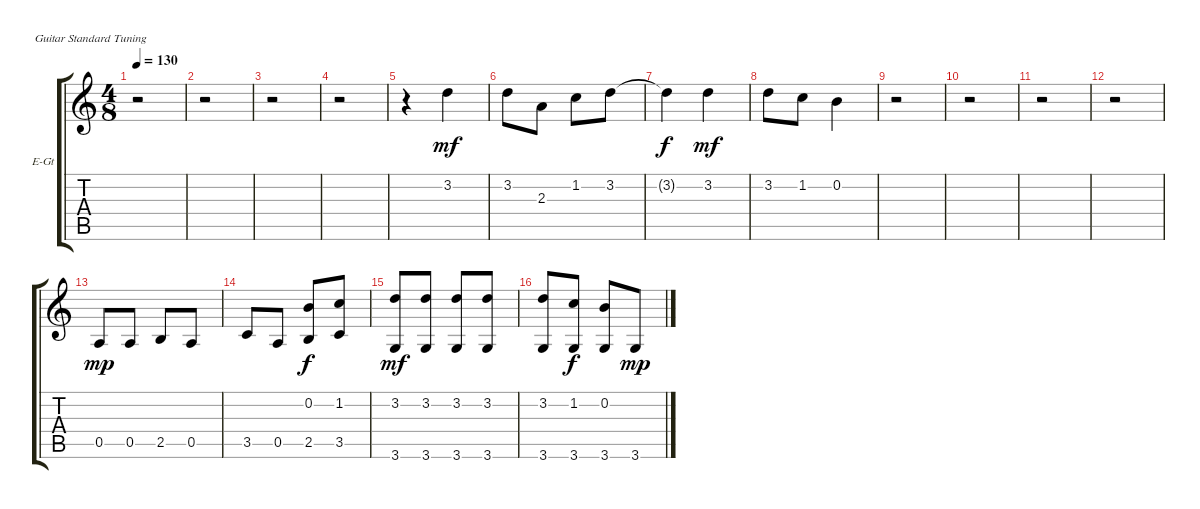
\bracketExtendMode groupsimilarinstruments
\firstSystemTrackNameOrientation horizontal
\otherSystemsTrackNameOrientation horizontal
\track ("Гитара 2" "E-Gt") {instrument distortionguitar}
\staff {score tabs}
\tuning (E4 B3 G3 D3 A2 E2)
\ts (4 8)
\tempo 130
\clef g2
\ks c
r.2{dy mf} |
r.2 |
r.2 |
r.2 |
r.4 3.2.4 |
3.2.8 2.3.8 1.2.8 3.2.8 |
3.2{t}.4{dy f} 3.2.4{dy mf} |
3.2.8 1.2.8 0.2.4 |
r.2 |
r.2 |
r.2 |
r.2 |
0.5.8{dy mp} 0.5.8 2.5.8 0.5.8 |
3.5.8 0.5.8 (0.2 2.5).8{dy f} (1.2 3.5).8 |
(3.2 3.6).8{dy mf} (3.2 3.6).8 (3.2 3.6).8 (3.2 3.6).8 |
(3.2 3.6).8 (1.2 3.6).8{dy f} (0.2 3.6).8 3.6.8{dy mp}
